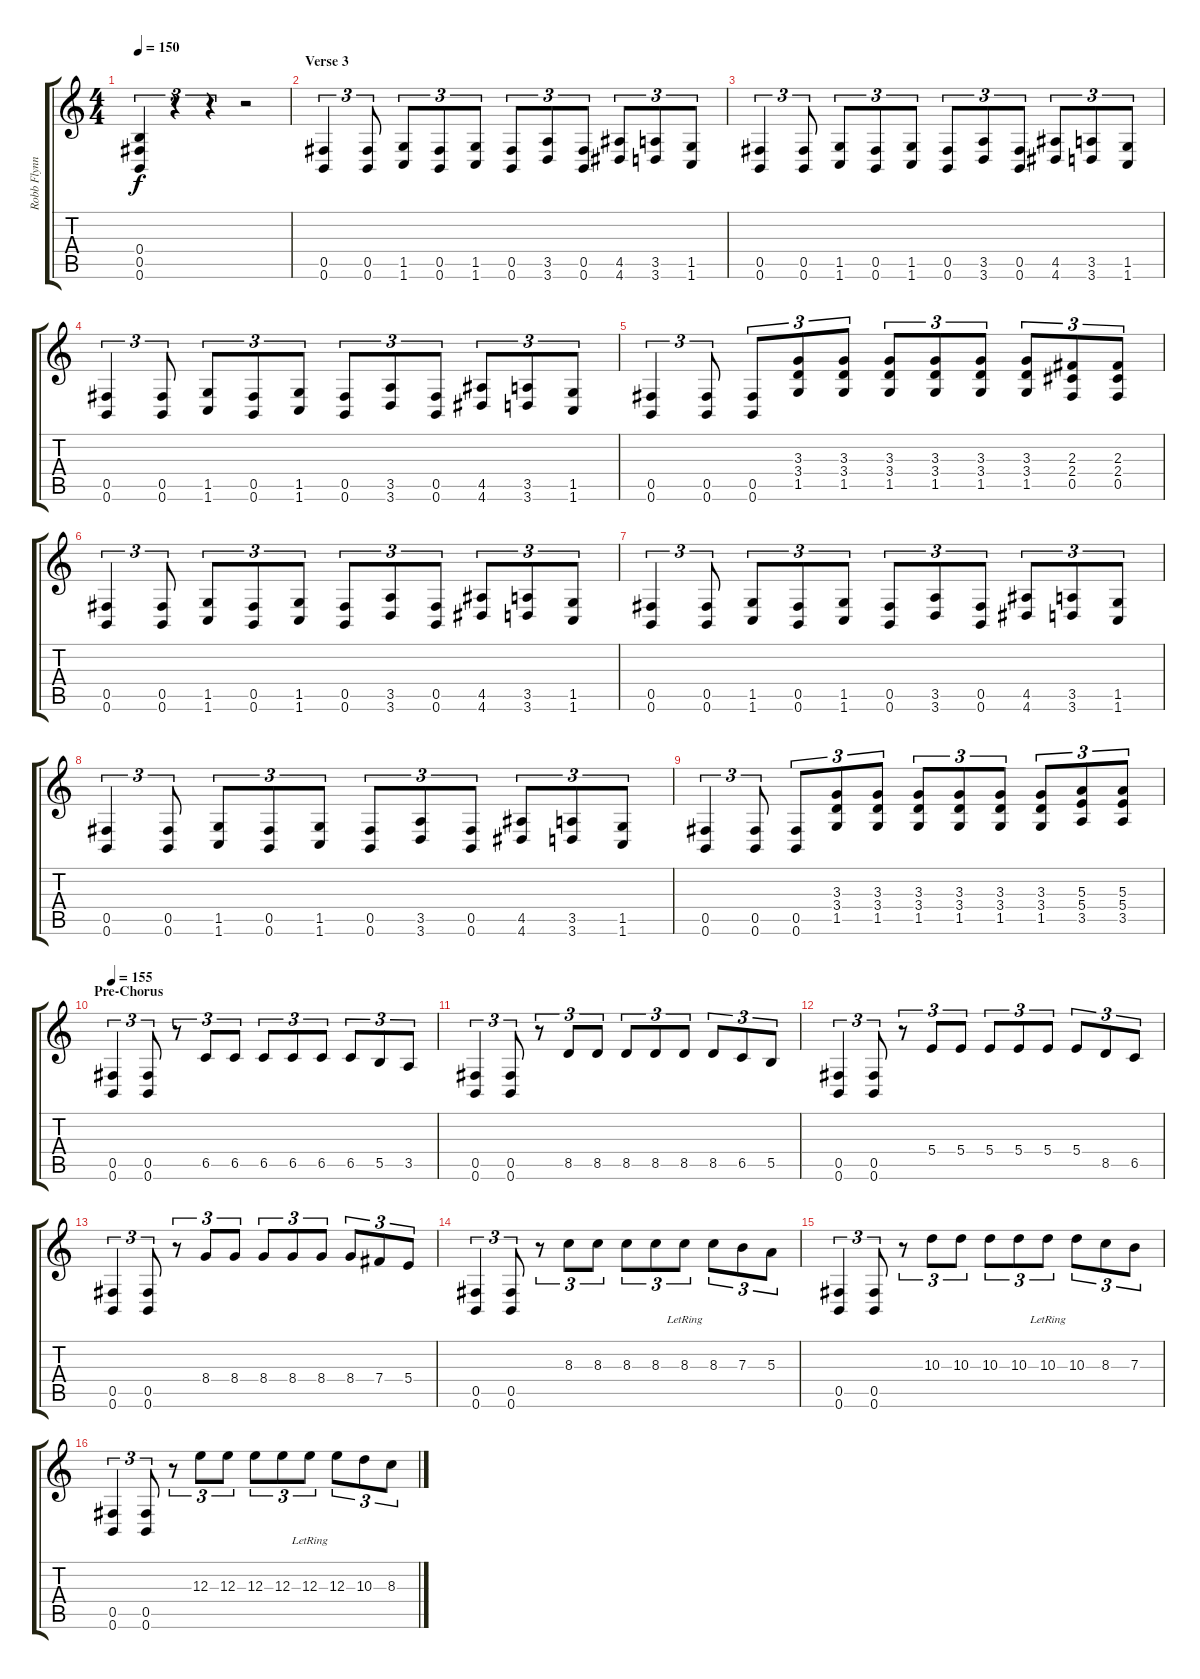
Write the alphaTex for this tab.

\track ("Robb Flynn" "Robb Flynn") {instrument distortionguitar}
\staff {score tabs}
\tuning (Db4 Ab3 E3 B2 Gb2 B1) {hide}
\ts (4 4)
\tempo 150
\clef g2
\ks c
(0.4 0.5 0.6).4{tu (3 2) dy f} r.4{tu (3 2)} r.4{tu (3 2)} r.2 |
\section ("" "Verse 3")
(0.5 0.6).4{tu (3 2)} (0.5 0.6).8{tu (3 2)} (1.5 1.6).8{tu (3 2)} (0.5 0.6).8{tu (3 2)} (1.5 1.6).8{tu (3 2)} (0.5 0.6).8{tu (3 2)} (3.5 3.6).8{tu (3 2)} (0.5 0.6).8{tu (3 2)} (4.5 4.6).8{tu (3 2)} (3.5 3.6).8{tu (3 2)} (1.5 1.6).8{tu (3 2)} |
(0.5 0.6).4{tu (3 2)} (0.5 0.6).8{tu (3 2)} (1.5 1.6).8{tu (3 2)} (0.5 0.6).8{tu (3 2)} (1.5 1.6).8{tu (3 2)} (0.5 0.6).8{tu (3 2)} (3.5 3.6).8{tu (3 2)} (0.5 0.6).8{tu (3 2)} (4.5 4.6).8{tu (3 2)} (3.5 3.6).8{tu (3 2)} (1.5 1.6).8{tu (3 2)} |
(0.5 0.6).4{tu (3 2)} (0.5 0.6).8{tu (3 2)} (1.5 1.6).8{tu (3 2)} (0.5 0.6).8{tu (3 2)} (1.5 1.6).8{tu (3 2)} (0.5 0.6).8{tu (3 2)} (3.5 3.6).8{tu (3 2)} (0.5 0.6).8{tu (3 2)} (4.5 4.6).8{tu (3 2)} (3.5 3.6).8{tu (3 2)} (1.5 1.6).8{tu (3 2)} |
(0.5 0.6).4{tu (3 2)} (0.5 0.6).8{tu (3 2)} (0.5 0.6).8{tu (3 2)} (3.3 3.4 1.5).8{tu (3 2)} (3.3 3.4 1.5).8{tu (3 2)} (3.3 3.4 1.5).8{tu (3 2)} (3.3 3.4 1.5).8{tu (3 2)} (3.3 3.4 1.5).8{tu (3 2)} (3.3 3.4 1.5).8{tu (3 2)} (2.3 2.4 0.5).8{tu (3 2)} (2.3 2.4 0.5).8{tu (3 2)} |
(0.5 0.6).4{tu (3 2)} (0.5 0.6).8{tu (3 2)} (1.5 1.6).8{tu (3 2)} (0.5 0.6).8{tu (3 2)} (1.5 1.6).8{tu (3 2)} (0.5 0.6).8{tu (3 2)} (3.5 3.6).8{tu (3 2)} (0.5 0.6).8{tu (3 2)} (4.5 4.6).8{tu (3 2)} (3.5 3.6).8{tu (3 2)} (1.5 1.6).8{tu (3 2)} |
(0.5 0.6).4{tu (3 2)} (0.5 0.6).8{tu (3 2)} (1.5 1.6).8{tu (3 2)} (0.5 0.6).8{tu (3 2)} (1.5 1.6).8{tu (3 2)} (0.5 0.6).8{tu (3 2)} (3.5 3.6).8{tu (3 2)} (0.5 0.6).8{tu (3 2)} (4.5 4.6).8{tu (3 2)} (3.5 3.6).8{tu (3 2)} (1.5 1.6).8{tu (3 2)} |
(0.5 0.6).4{tu (3 2)} (0.5 0.6).8{tu (3 2)} (1.5 1.6).8{tu (3 2)} (0.5 0.6).8{tu (3 2)} (1.5 1.6).8{tu (3 2)} (0.5 0.6).8{tu (3 2)} (3.5 3.6).8{tu (3 2)} (0.5 0.6).8{tu (3 2)} (4.5 4.6).8{tu (3 2)} (3.5 3.6).8{tu (3 2)} (1.5 1.6).8{tu (3 2)} |
(0.5 0.6).4{tu (3 2)} (0.5 0.6).8{tu (3 2)} (0.5 0.6).8{tu (3 2)} (3.3 3.4 1.5).8{tu (3 2)} (3.3 3.4 1.5).8{tu (3 2)} (3.3 3.4 1.5).8{tu (3 2)} (3.3 3.4 1.5).8{tu (3 2)} (3.3 3.4 1.5).8{tu (3 2)} (3.3 3.4 1.5).8{tu (3 2)} (5.3 5.4 3.5).8{tu (3 2)} (5.3 5.4 3.5).8{tu (3 2)} |
\section ("" "Pre-Chorus")
\tempo 155
(0.5 0.6).4{tu (3 2)} (0.5 0.6).8{tu (3 2)} r.8{tu (3 2)} 6.5.8{tu (3 2)} 6.5.8{tu (3 2)} 6.5.8{tu (3 2)} 6.5.8{tu (3 2)} 6.5.8{tu (3 2)} 6.5.8{tu (3 2)} 5.5.8{tu (3 2)} 3.5.8{tu (3 2)} |
(0.5 0.6).4{tu (3 2)} (0.5 0.6).8{tu (3 2)} r.8{tu (3 2)} 8.5.8{tu (3 2)} 8.5.8{tu (3 2)} 8.5.8{tu (3 2)} 8.5.8{tu (3 2)} 8.5.8{tu (3 2)} 8.5.8{tu (3 2)} 6.5.8{tu (3 2)} 5.5.8{tu (3 2)} |
(0.5 0.6).4{tu (3 2)} (0.5 0.6).8{tu (3 2)} r.8{tu (3 2)} 5.4.8{tu (3 2)} 5.4.8{tu (3 2)} 5.4.8{tu (3 2)} 5.4.8{tu (3 2)} 5.4.8{tu (3 2)} 5.4.8{tu (3 2)} 8.5.8{tu (3 2)} 6.5.8{tu (3 2)} |
(0.5 0.6).4{tu (3 2)} (0.5 0.6).8{tu (3 2)} r.8{tu (3 2)} 8.4.8{tu (3 2)} 8.4.8{tu (3 2)} 8.4.8{tu (3 2)} 8.4.8{tu (3 2)} 8.4.8{tu (3 2)} 8.4.8{tu (3 2)} 7.4.8{tu (3 2)} 5.4.8{tu (3 2)} |
(0.5 0.6).4{tu (3 2)} (0.5 0.6).8{tu (3 2)} r.8{tu (3 2)} 8.3.8{tu (3 2)} 8.3.8{tu (3 2)} 8.3.8{tu (3 2)} 8.3.8{tu (3 2)} 8.3{lr}.8{tu (3 2)} 8.3.8{tu (3 2)} 7.3.8{tu (3 2)} 5.3.8{tu (3 2)} |
(0.5 0.6).4{tu (3 2)} (0.5 0.6).8{tu (3 2)} r.8{tu (3 2)} 10.3.8{tu (3 2)} 10.3.8{tu (3 2)} 10.3.8{tu (3 2)} 10.3.8{tu (3 2)} 10.3{lr}.8{tu (3 2)} 10.3.8{tu (3 2)} 8.3.8{tu (3 2)} 7.3.8{tu (3 2)} |
(0.5 0.6).4{tu (3 2)} (0.5 0.6).8{tu (3 2)} r.8{tu (3 2)} 12.3.8{tu (3 2)} 12.3.8{tu (3 2)} 12.3.8{tu (3 2)} 12.3.8{tu (3 2)} 12.3{lr}.8{tu (3 2)} 12.3.8{tu (3 2)} 10.3.8{tu (3 2)} 8.3.8{tu (3 2)}
